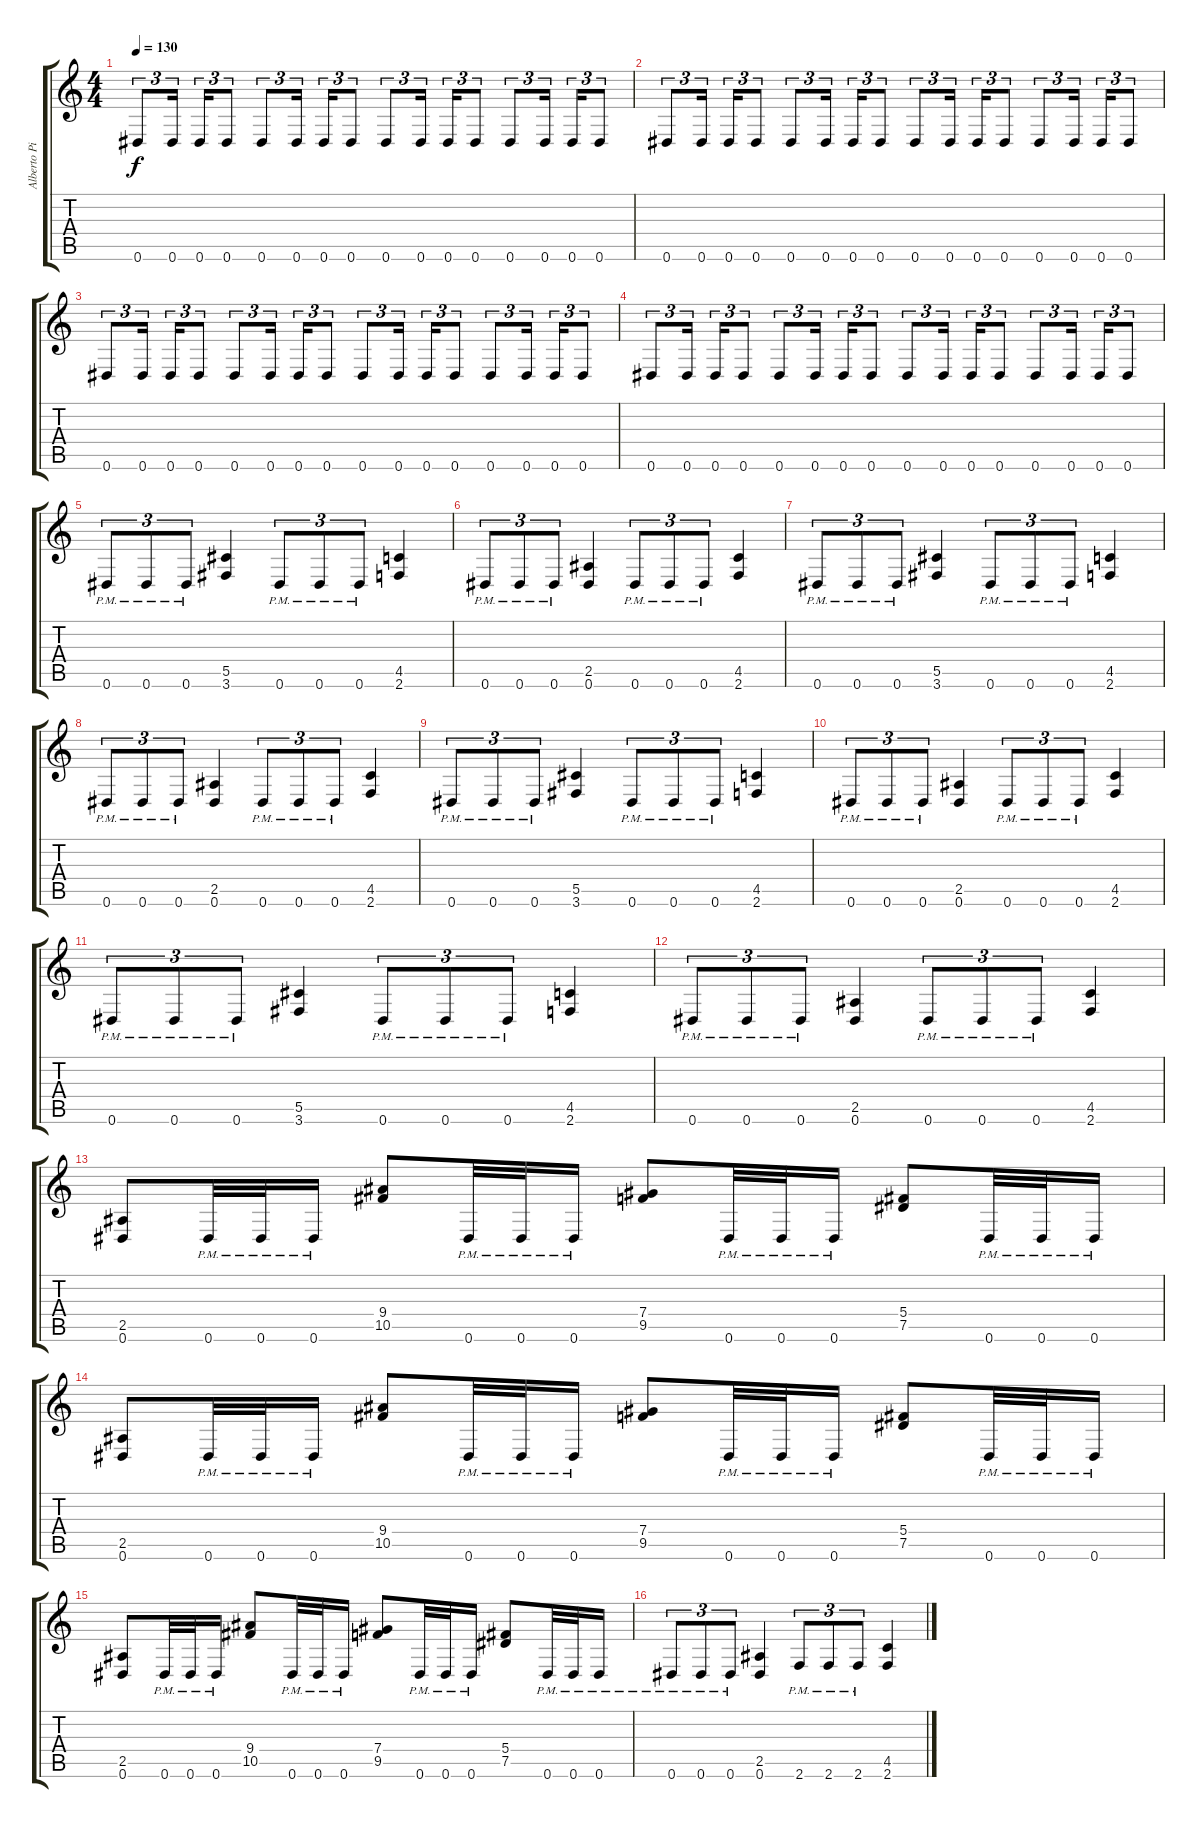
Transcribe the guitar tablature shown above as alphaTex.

\track ("Alberto Pimentel" "Alberto Pi") {instrument distortionguitar}
\staff {score tabs}
\tuning (Eb4 Bb3 Gb3 Db3 Ab2 Eb2) {hide}
\ts (4 4)
\tempo 130
\clef g2
\ks c
0.6.8{tu (3 2) dy f} 0.6.16{tu (3 2)} 0.6.16{tu (3 2)} 0.6.8{tu (3 2)} 0.6.8{tu (3 2)} 0.6.16{tu (3 2)} 0.6.16{tu (3 2)} 0.6.8{tu (3 2)} 0.6.8{tu (3 2)} 0.6.16{tu (3 2)} 0.6.16{tu (3 2)} 0.6.8{tu (3 2)} 0.6.8{tu (3 2)} 0.6.16{tu (3 2)} 0.6.16{tu (3 2)} 0.6.8{tu (3 2)} |
0.6.8{tu (3 2)} 0.6.16{tu (3 2)} 0.6.16{tu (3 2)} 0.6.8{tu (3 2)} 0.6.8{tu (3 2)} 0.6.16{tu (3 2)} 0.6.16{tu (3 2)} 0.6.8{tu (3 2)} 0.6.8{tu (3 2)} 0.6.16{tu (3 2)} 0.6.16{tu (3 2)} 0.6.8{tu (3 2)} 0.6.8{tu (3 2)} 0.6.16{tu (3 2)} 0.6.16{tu (3 2)} 0.6.8{tu (3 2)} |
0.6.8{tu (3 2)} 0.6.16{tu (3 2)} 0.6.16{tu (3 2)} 0.6.8{tu (3 2)} 0.6.8{tu (3 2)} 0.6.16{tu (3 2)} 0.6.16{tu (3 2)} 0.6.8{tu (3 2)} 0.6.8{tu (3 2)} 0.6.16{tu (3 2)} 0.6.16{tu (3 2)} 0.6.8{tu (3 2)} 0.6.8{tu (3 2)} 0.6.16{tu (3 2)} 0.6.16{tu (3 2)} 0.6.8{tu (3 2)} |
0.6.8{tu (3 2)} 0.6.16{tu (3 2)} 0.6.16{tu (3 2)} 0.6.8{tu (3 2)} 0.6.8{tu (3 2)} 0.6.16{tu (3 2)} 0.6.16{tu (3 2)} 0.6.8{tu (3 2)} 0.6.8{tu (3 2)} 0.6.16{tu (3 2)} 0.6.16{tu (3 2)} 0.6.8{tu (3 2)} 0.6.8{tu (3 2)} 0.6.16{tu (3 2)} 0.6.16{tu (3 2)} 0.6.8{tu (3 2)} |
0.6{pm}.8{tu (3 2)} 0.6{pm}.8{tu (3 2)} 0.6{pm}.8{tu (3 2)} (5.5 3.6).4 0.6{pm}.8{tu (3 2)} 0.6{pm}.8{tu (3 2)} 0.6{pm}.8{tu (3 2)} (4.5 2.6).4 |
0.6{pm}.8{tu (3 2)} 0.6{pm}.8{tu (3 2)} 0.6{pm}.8{tu (3 2)} (2.5 0.6).4 0.6{pm}.8{tu (3 2)} 0.6{pm}.8{tu (3 2)} 0.6{pm}.8{tu (3 2)} (4.5 2.6).4 |
0.6{pm}.8{tu (3 2)} 0.6{pm}.8{tu (3 2)} 0.6{pm}.8{tu (3 2)} (5.5 3.6).4 0.6{pm}.8{tu (3 2)} 0.6{pm}.8{tu (3 2)} 0.6{pm}.8{tu (3 2)} (4.5 2.6).4 |
0.6{pm}.8{tu (3 2)} 0.6{pm}.8{tu (3 2)} 0.6{pm}.8{tu (3 2)} (2.5 0.6).4 0.6{pm}.8{tu (3 2)} 0.6{pm}.8{tu (3 2)} 0.6{pm}.8{tu (3 2)} (4.5 2.6).4 |
0.6{pm}.8{tu (3 2)} 0.6{pm}.8{tu (3 2)} 0.6{pm}.8{tu (3 2)} (5.5 3.6).4 0.6{pm}.8{tu (3 2)} 0.6{pm}.8{tu (3 2)} 0.6{pm}.8{tu (3 2)} (4.5 2.6).4 |
0.6{pm}.8{tu (3 2)} 0.6{pm}.8{tu (3 2)} 0.6{pm}.8{tu (3 2)} (2.5 0.6).4 0.6{pm}.8{tu (3 2)} 0.6{pm}.8{tu (3 2)} 0.6{pm}.8{tu (3 2)} (4.5 2.6).4 |
0.6{pm}.8{tu (3 2)} 0.6{pm}.8{tu (3 2)} 0.6{pm}.8{tu (3 2)} (5.5 3.6).4 0.6{pm}.8{tu (3 2)} 0.6{pm}.8{tu (3 2)} 0.6{pm}.8{tu (3 2)} (4.5 2.6).4 |
0.6{pm}.8{tu (3 2)} 0.6{pm}.8{tu (3 2)} 0.6{pm}.8{tu (3 2)} (2.5 0.6).4 0.6{pm}.8{tu (3 2)} 0.6{pm}.8{tu (3 2)} 0.6{pm}.8{tu (3 2)} (4.5 2.6).4 |
(2.5 0.6).8 0.6{pm}.32 0.6{pm}.32 0.6{pm}.16 (9.4 10.5).8 0.6{pm}.32 0.6{pm}.32 0.6{pm}.16 (7.4 9.5).8 0.6{pm}.32 0.6{pm}.32 0.6{pm}.16 (5.4 7.5).8 0.6{pm}.32 0.6{pm}.32 0.6{pm}.16 |
(2.5 0.6).8 0.6{pm}.32 0.6{pm}.32 0.6{pm}.16 (9.4 10.5).8 0.6{pm}.32 0.6{pm}.32 0.6{pm}.16 (7.4 9.5).8 0.6{pm}.32 0.6{pm}.32 0.6{pm}.16 (5.4 7.5).8 0.6{pm}.32 0.6{pm}.32 0.6{pm}.16 |
(2.5 0.6).8 0.6{pm}.32 0.6{pm}.32 0.6{pm}.16 (9.4 10.5).8 0.6{pm}.32 0.6{pm}.32 0.6{pm}.16 (7.4 9.5).8 0.6{pm}.32 0.6{pm}.32 0.6{pm}.16 (5.4 7.5).8 0.6{pm}.32 0.6{pm}.32 0.6{pm}.16 |
0.6{pm}.8{tu (3 2)} 0.6{pm}.8{tu (3 2)} 0.6{pm}.8{tu (3 2)} (2.5 0.6).4 2.6{pm}.8{tu (3 2)} 2.6{pm}.8{tu (3 2)} 2.6{pm}.8{tu (3 2)} (4.5 2.6).4
